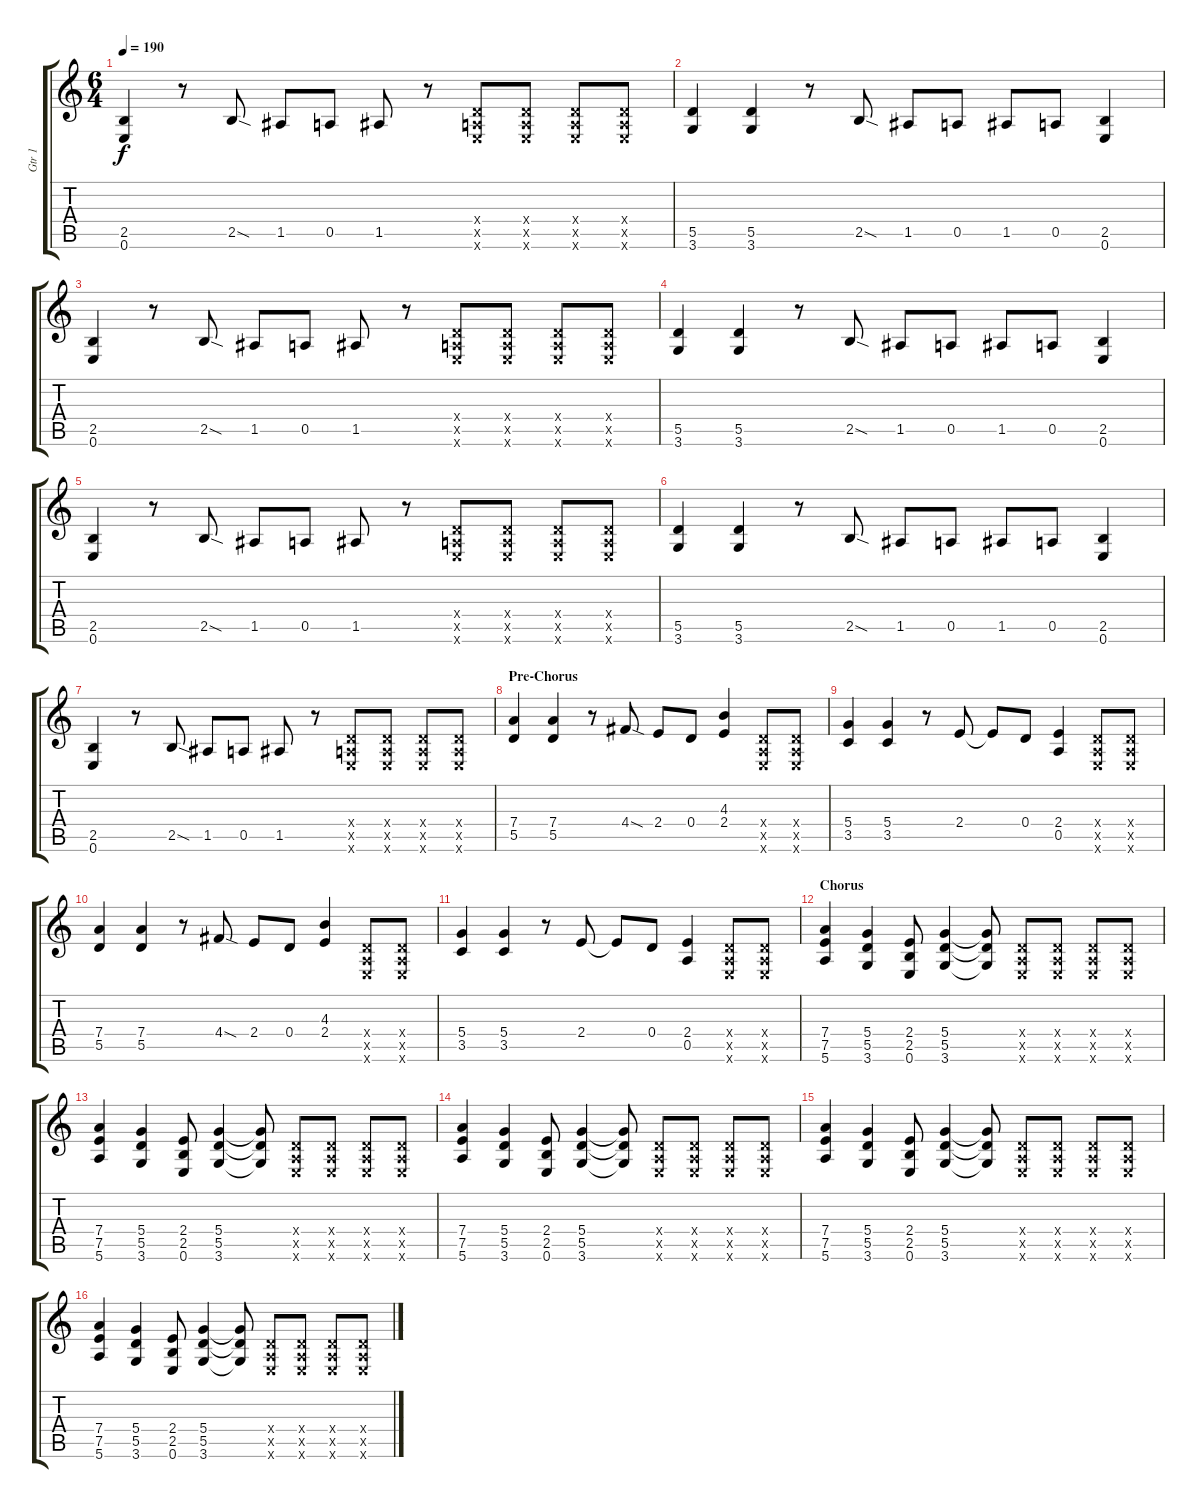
\track ("Gtr 1" "Gtr 1") {instrument overdrivenguitar}
\staff {score tabs}
\tuning (E4 B3 G3 D3 A2 E2) {hide}
\ts (6 4)
\tempo 190
\clef g2
\ks c
(2.5 0.6).4{dy f} r.8 2.5{sod}.8 1.5.8 0.5.8 1.5.8 r.8 (0.4{x} 0.5{x} 0.6{x}).8 (0.4{x} 0.5{x} 0.6{x}).8 (0.4{x} 0.5{x} 0.6{x}).8 (0.4{x} 0.5{x} 0.6{x}).8 |
(5.5 3.6).4 (5.5 3.6).4 r.8 2.5{sod}.8 1.5.8 0.5.8 1.5.8 0.5.8 (2.5 0.6).4 |
(2.5 0.6).4 r.8 2.5{sod}.8 1.5.8 0.5.8 1.5.8 r.8 (0.4{x} 0.5{x} 0.6{x}).8 (0.4{x} 0.5{x} 0.6{x}).8 (0.4{x} 0.5{x} 0.6{x}).8 (0.4{x} 0.5{x} 0.6{x}).8 |
(5.5 3.6).4 (5.5 3.6).4 r.8 2.5{sod}.8 1.5.8 0.5.8 1.5.8 0.5.8 (2.5 0.6).4 |
(2.5 0.6).4 r.8 2.5{sod}.8 1.5.8 0.5.8 1.5.8 r.8 (0.4{x} 0.5{x} 0.6{x}).8 (0.4{x} 0.5{x} 0.6{x}).8 (0.4{x} 0.5{x} 0.6{x}).8 (0.4{x} 0.5{x} 0.6{x}).8 |
(5.5 3.6).4 (5.5 3.6).4 r.8 2.5{sod}.8 1.5.8 0.5.8 1.5.8 0.5.8 (2.5 0.6).4 |
(2.5 0.6).4 r.8 2.5{sod}.8 1.5.8 0.5.8 1.5.8 r.8 (0.4{x} 0.5{x} 0.6{x}).8 (0.4{x} 0.5{x} 0.6{x}).8 (0.4{x} 0.5{x} 0.6{x}).8 (0.4{x} 0.5{x} 0.6{x}).8 |
\section ("" "Pre-Chorus")
(7.4 5.5).4 (7.4 5.5).4 r.8 4.4{sod}.8 2.4.8 0.4.8 (4.3 2.4).4 (0.4{x} 0.5{x} 0.6{x}).8 (0.4{x} 0.5{x} 0.6{x}).8 |
(5.4 3.5).4 (5.4 3.5).4 r.8 2.4.8 2.4{t}.8 0.4.8 (2.4 0.5).4 (0.4{x} 0.5{x} 0.6{x}).8 (0.4{x} 0.5{x} 0.6{x}).8 |
(7.4 5.5).4 (7.4 5.5).4 r.8 4.4{sod}.8 2.4.8 0.4.8 (4.3 2.4).4 (0.4{x} 0.5{x} 0.6{x}).8 (0.4{x} 0.5{x} 0.6{x}).8 |
(5.4 3.5).4 (5.4 3.5).4 r.8 2.4.8 2.4{t}.8 0.4.8 (2.4 0.5).4 (0.4{x} 0.5{x} 0.6{x}).8 (0.4{x} 0.5{x} 0.6{x}).8 |
\section ("" "Chorus")
(7.4 7.5 5.6).4 (5.4 5.5 3.6).4 (2.4 2.5 0.6).8 (5.4 5.5 3.6).4 (5.4{t} 5.5{t} 3.6{t}).8 (0.4{x} 0.5{x} 0.6{x}).8 (0.4{x} 0.5{x} 0.6{x}).8 (0.4{x} 0.5{x} 0.6{x}).8 (0.4{x} 0.5{x} 0.6{x}).8 |
(7.4 7.5 5.6).4 (5.4 5.5 3.6).4 (2.4 2.5 0.6).8 (5.4 5.5 3.6).4 (5.4{t} 5.5{t} 3.6{t}).8 (0.4{x} 0.5{x} 0.6{x}).8 (0.4{x} 0.5{x} 0.6{x}).8 (0.4{x} 0.5{x} 0.6{x}).8 (0.4{x} 0.5{x} 0.6{x}).8 |
(7.4 7.5 5.6).4 (5.4 5.5 3.6).4 (2.4 2.5 0.6).8 (5.4 5.5 3.6).4 (5.4{t} 5.5{t} 3.6{t}).8 (0.4{x} 0.5{x} 0.6{x}).8 (0.4{x} 0.5{x} 0.6{x}).8 (0.4{x} 0.5{x} 0.6{x}).8 (0.4{x} 0.5{x} 0.6{x}).8 |
(7.4 7.5 5.6).4 (5.4 5.5 3.6).4 (2.4 2.5 0.6).8 (5.4 5.5 3.6).4 (5.4{t} 5.5{t} 3.6{t}).8 (0.4{x} 0.5{x} 0.6{x}).8 (0.4{x} 0.5{x} 0.6{x}).8 (0.4{x} 0.5{x} 0.6{x}).8 (0.4{x} 0.5{x} 0.6{x}).8 |
(7.4 7.5 5.6).4 (5.4 5.5 3.6).4 (2.4 2.5 0.6).8 (5.4 5.5 3.6).4 (5.4{t} 5.5{t} 3.6{t}).8 (0.4{x} 0.5{x} 0.6{x}).8 (0.4{x} 0.5{x} 0.6{x}).8 (0.4{x} 0.5{x} 0.6{x}).8 (0.4{x} 0.5{x} 0.6{x}).8
